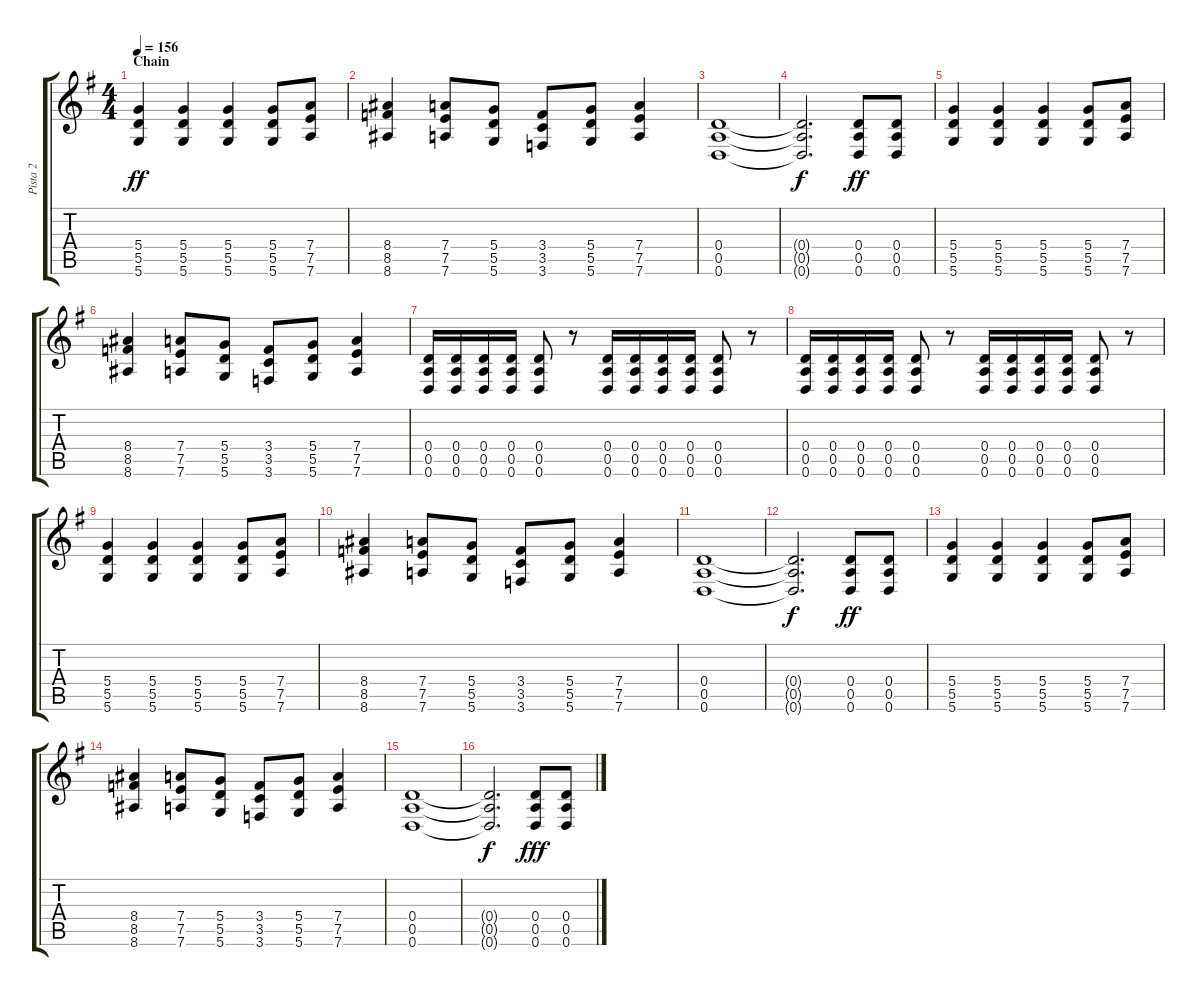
\track ("Pista 2" "Pista 2") {instrument distortionguitar}
\staff {score tabs}
\tuning (E4 B3 G3 D3 A2 D2) {hide}
\ts (4 4)
\section ("" "Chain")
\tempo 156
\clef g2
\ks eminor
(5.4 5.5 5.6).4{dy ff} (5.4 5.5 5.6).4 (5.4 5.5 5.6).4 (5.4 5.5 5.6).8 (7.4 7.5 7.6).8 |
(8.4 8.5 8.6).4 (7.4 7.5 7.6).8 (5.4 5.5 5.6).8 (3.4 3.5 3.6).8 (5.4 5.5 5.6).8 (7.4 7.5 7.6).4 |
(0.4 0.5 0.6).1 |
(0.4{t} 0.5{t} 0.6{t}).2{d dy f} (0.4 0.5 0.6).8{dy ff} (0.4 0.5 0.6).8 |
(5.4 5.5 5.6).4 (5.4 5.5 5.6).4 (5.4 5.5 5.6).4 (5.4 5.5 5.6).8 (7.4 7.5 7.6).8 |
(8.4 8.5 8.6).4 (7.4 7.5 7.6).8 (5.4 5.5 5.6).8 (3.4 3.5 3.6).8 (5.4 5.5 5.6).8 (7.4 7.5 7.6).4 |
(0.4 0.5 0.6).16 (0.4 0.5 0.6).16 (0.4 0.5 0.6).16 (0.4 0.5 0.6).16 (0.4 0.5 0.6).8 r.8 (0.4 0.5 0.6).16 (0.4 0.5 0.6).16 (0.4 0.5 0.6).16 (0.4 0.5 0.6).16 (0.4 0.5 0.6).8 r.8 |
(0.4 0.5 0.6).16 (0.4 0.5 0.6).16 (0.4 0.5 0.6).16 (0.4 0.5 0.6).16 (0.4 0.5 0.6).8 r.8 (0.4 0.5 0.6).16 (0.4 0.5 0.6).16 (0.4 0.5 0.6).16 (0.4 0.5 0.6).16 (0.4 0.5 0.6).8 r.8 |
(5.4 5.5 5.6).4 (5.4 5.5 5.6).4 (5.4 5.5 5.6).4 (5.4 5.5 5.6).8 (7.4 7.5 7.6).8 |
(8.4 8.5 8.6).4 (7.4 7.5 7.6).8 (5.4 5.5 5.6).8 (3.4 3.5 3.6).8 (5.4 5.5 5.6).8 (7.4 7.5 7.6).4 |
(0.4 0.5 0.6).1 |
(0.4{t} 0.5{t} 0.6{t}).2{d dy f} (0.4 0.5 0.6).8{dy ff} (0.4 0.5 0.6).8 |
(5.4 5.5 5.6).4 (5.4 5.5 5.6).4 (5.4 5.5 5.6).4 (5.4 5.5 5.6).8 (7.4 7.5 7.6).8 |
(8.4 8.5 8.6).4 (7.4 7.5 7.6).8 (5.4 5.5 5.6).8 (3.4 3.5 3.6).8 (5.4 5.5 5.6).8 (7.4 7.5 7.6).4 |
(0.4 0.5 0.6).1 |
(0.4{t} 0.5{t} 0.6{t}).2{d dy f} (0.4 0.5 0.6).8{dy fff} (0.4 0.5 0.6).8
